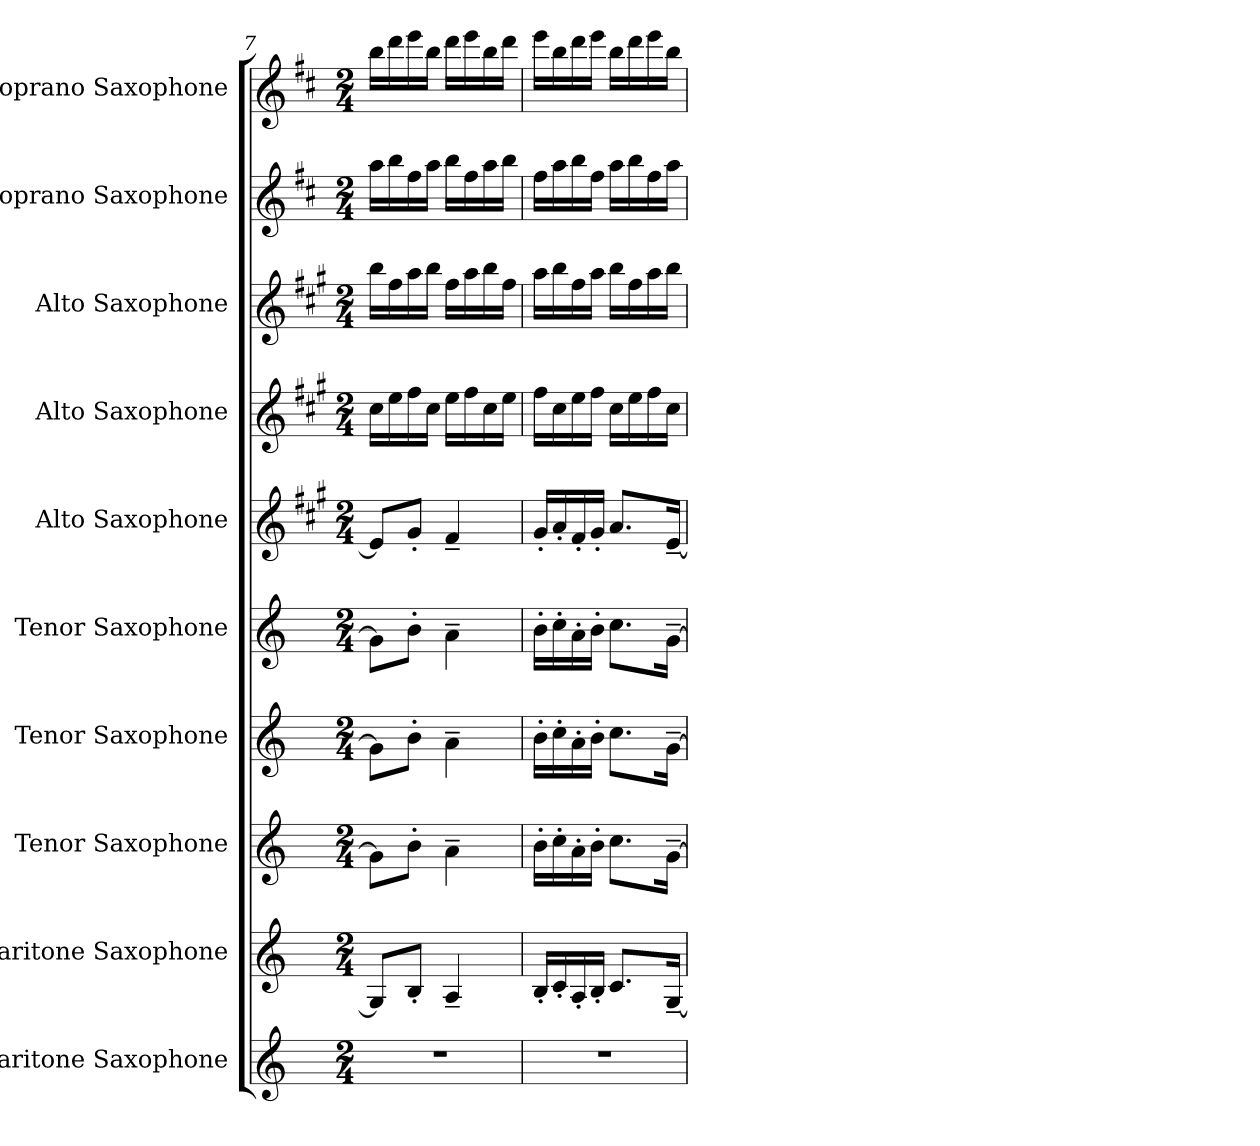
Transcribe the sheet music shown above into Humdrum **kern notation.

**kern	**kern	**kern	**kern	**kern	**kern	**kern	**kern	**kern	**kern
*part10	*part9	*part8	*part7	*part6	*part5	*part4	*part3	*part2	*part1
*staff10	*staff9	*staff8	*staff7	*staff6	*staff5	*staff4	*staff3	*staff2	*staff1
*I"Baritone Saxophone	*I"Baritone Saxophone	*I"Tenor Saxophone	*I"Tenor Saxophone	*I"Tenor Saxophone	*I"Alto Saxophone	*I"Alto Saxophone	*I"Alto Saxophone	*I"Soprano Saxophone	*I"Soprano Saxophone
*I'Bar. Sax.	*I'Bar. Sax.	*I'T. Sax.	*I'T. Sax.	*I'T. Sax.	*I'A. Sax.	*I'A. Sax.	*I'A. Sax.	*I'S. Sax.	*I'S. Sax.
*clefG2	*clefG2	*clefG2	*clefG2	*clefG2	*clefG2	*clefG2	*clefG2	*clefG2	*clefG2
*ITrd12c21	*ITrd12c21	*ITrd8c14	*ITrd8c14	*ITrd8c14	*ITrd5c9	*ITrd5c9	*ITrd5c9	*ITrd1c2	*ITrd1c2
*k[]	*k[]	*k[]	*k[]	*k[]	*k[]	*k[]	*k[]	*k[]	*k[]
*M2/4	*M2/4	*M2/4	*M2/4	*M2/4	*M2/4	*M2/4	*M2/4	*M2/4	*M2/4
=7	=7	=7	=7	=7	=7	=7	=7	=7	=7
2r	8GG/L]	8G\L]	8G\L]	8G\L]	8G/L]	16e\LL	16dd\LL	16gg\LL	16aa\LL
.	.	.	.	.	.	16g\	16a\	16aa\	16ccc\
.	8BB'/J	8B'\J	8B'\J	8B'\J	8B'/J	16a\	16cc\	16ee\	16ddd\
.	.	.	.	.	.	16e\JJ	16dd\JJ	16gg\JJ	16aa\JJ
.	4AA~/	4A~\	4A~\	4A~\	4A~/	16g\LL	16a\LL	16aa\LL	16ccc\LL
.	.	.	.	.	.	16a\	16cc\	16ee\	16ddd\
.	.	.	.	.	.	16e\	16dd\	16gg\	16aa\
.	.	.	.	.	.	16g\JJ	16a\JJ	16aa\JJ	16ccc\JJ
=8	=8	=8	=8	=8	=8	=8	=8	=8	=8
2r	16BB'/LL	16B'\LL	16B'\LL	16B'\LL	16B'/LL	16a\LL	16cc\LL	16ee\LL	16ddd\LL
.	16C'/	16c'\	16c'\	16c'\	16c'/	16e\	16dd\	16gg\	16aa\
.	16AA'/	16A'\	16A'\	16A'\	16A'/	16g\	16a\	16aa\	16ccc\
.	16BB'/JJ	16B'\JJ	16B'\JJ	16B'\JJ	16B'/JJ	16a\JJ	16cc\JJ	16ee\JJ	16ddd\JJ
.	8.C/L	8.c\L	8.c\L	8.c\L	8.c/L	16e\LL	16dd\LL	16gg\LL	16aa\LL
.	.	.	.	.	.	16g\	16a\	16aa\	16ccc\
.	.	.	.	.	.	16a\	16cc\	16ee\	16ddd\
.	[16GG~/Jk	[16G~\Jk	[16G~\Jk	[16G~\Jk	[16G~/Jk	16e\JJ	16dd\JJ	16gg\JJ	16aa\JJ
=	=	=	=	=	=	=	=	=	=
*-	*-	*-	*-	*-	*-	*-	*-	*-	*-
